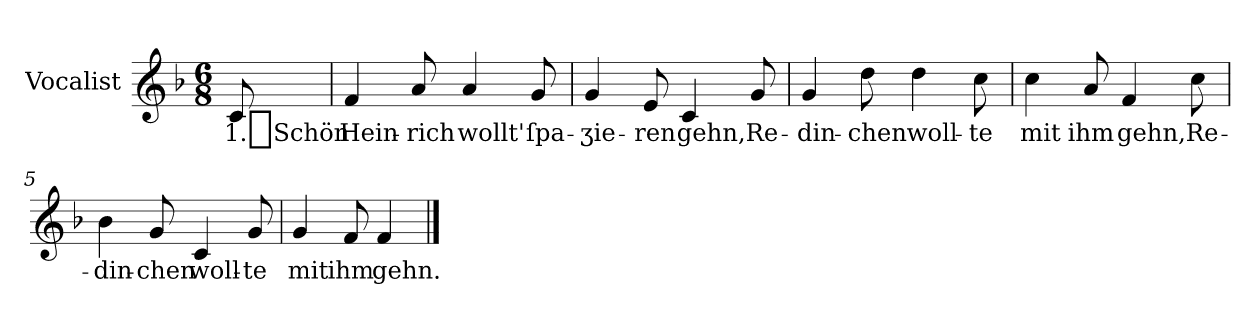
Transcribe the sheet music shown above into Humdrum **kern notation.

**kern	**text
*part1	*part1
*staff1	*staff1
*I"Vocalist	*
*k[b-]	*
*F:	*
*M6/8	*
=	=
8c	1._Schön
=1	=1
4f	Hein-
8a	-rich
4a	wollt'
8g	ſpa-
=2	=2
4g	-ʒie-
8e	-ren
4c	gehn,
8g	Re-
=3	=3
4g	-din-
8dd	-chen
4dd	woll-
8cc	-te
=4	=4
4cc	mit
8a	ihm
4f	gehn,
8cc	Re-
=5	=5
4b-	-din-
8g	-chen
4c	woll-
8g	-te
=6	=6
4g	mit
8f	ihm
4f	gehn.
==	==
*-	*-
